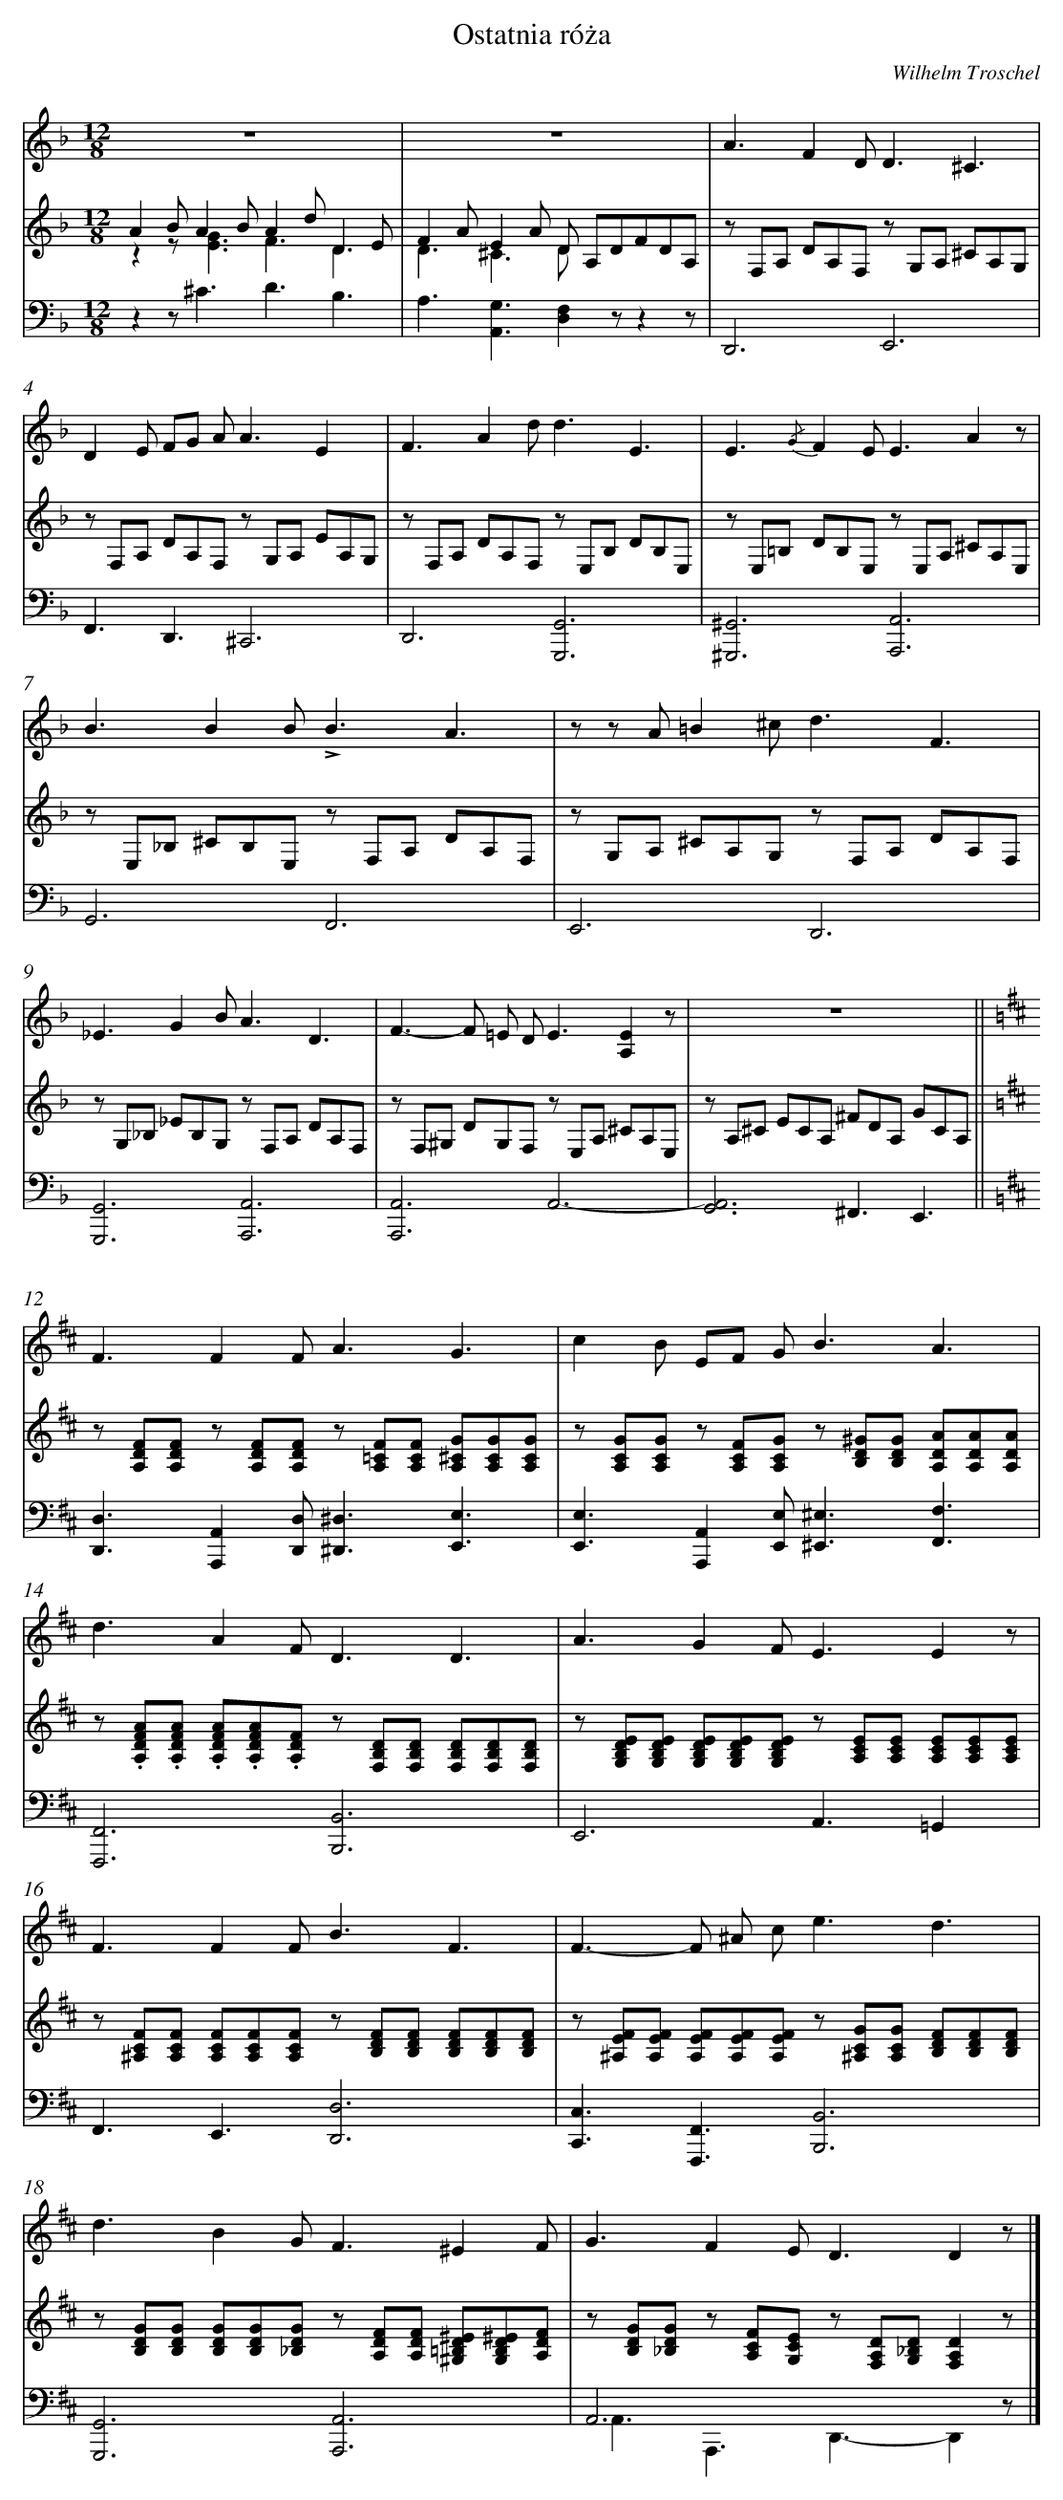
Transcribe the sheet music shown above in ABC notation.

X:1
T: Ostatnia róża
C: Wilhelm Troschel
L: 1/8
M: 12/8
V: 1 clef=treble
V: 2 clef=treble
V: 3 clef=bass
K: F
[V:1] z12 |
[V:2] A2BA2BA2dD2E & z2z2<[E2G2]F3D3 |
[V:3] z2z2<^C2D3B,3 |
[V:1] z12 |
[V:2] F2AE2A D A,DFDA, & D3^C2>D2 xx4 |
[V:3] A,3[A,,3G,3][D,2F,2]zz2z |
[V:1] A3F2D2<D2^C3 |
[V:2] z F,A, DA,F, z G,A, ^CA,G, |
[V:3] D,,6E,,6 |
[V:1] D2E FG A2<A2E2x |
[V:2] z F,A, DA,F, z G,A, EA,G, |
[V:3] F,,3D,,3^C,,6 |
[V:1] F3A2d2<d2E3 |
[V:2] z F,A, DA,F, z E,B, DB,E, |
[V:3] D,,6[G,,,6G,,6] |
[V:1] E3{/G}F2E2<E2A2z |
[V:2] z E,=B, DB,E, z E,A, ^CA,E, |
[V:3] [^G,,,6^G,,6][A,,,6A,,6] |
[V:1] B3B2B2<!accent!B2A3 |
[V:2] z E,_B, ^CB,E, z F,A, DA,F, |
[V:3] G,,6F,,6 |
[V:1] z z A=B2^c2<d2F3 |
[V:2] z G,A, ^CA,G, z F,A, DA,F, |
[V:3] E,,6D,,6 |
[V:1] _E3G2B2<A2D3 |
[V:2] z G,_B, _EB,G, z F,A, DA,F, |
[V:3] [G,,,6G,,6][A,,,6A,,6] |
[V:1] F2>-F2 =E D2<E2[A,2E2]z |
[V:2] z F,^G, DG,F, z E,A, ^CA,E, |
[V:3] [A,,,6A,,6]A,,6- |
[V:1] z12 ||
[V:2] z A,^C ECA, ^FDA, GCA, ||
[V:3] [G,,6A,,6]^F,,3E,,3 ||
[V:1]  [K:D] F3F2F2<A2G3 |
[V:2]  [K:D] z [A,DF][A,DF] z [A,DF][A,DF] z [A,=CF][A,CF] [A,^CG][A,CG][A,CG] |
[V:3]  [K:D] [D,,3D,3][A,,,2A,,2][D,,2D,2]<[^D,,2^D,2][E,,3E,3] |
[V:1] c2B EF G2<B2A3 |
[V:2] z [A,CG][A,CG] z [A,CF][A,CG] z [B,D^G][B,DG] [A,DA][A,DA][A,DA] |
[V:3] [E,,3E,3][A,,,2A,,2][E,,2E,2]<[^E,,2^E,2][F,,3F,3] |
[V:1] d3A2F2<D2D3 |
[V:2] z .[A,DFA].[A,DFA] .[A,DFA].[A,DFA].[A,DF] z [F,B,D][F,B,D] [F,B,D][F,B,D][F,B,D] |
[V:3] [F,,,6F,,6][B,,,6B,,6] |
[V:1] A3G2F2<E2E2z |
[V:2] z [G,B,DE][G,B,DE] [G,B,DE][G,B,DE][G,B,DE] z [A,CE][A,CE] [A,CE][A,CE][A,CE] |
[V:3] E,,6A,,3=G,,2x |
[V:1] F3F2F2<B2F3 |
[V:2] z [^A,CF][A,CF] [A,CF][A,CF][A,CF] z [B,DF][B,DF] [B,DF][B,DF][B,DF] |
[V:3] F,,3E,,3[D,,6D,6] |
[V:1] F2>-F2 ^A c2<e2d3 |
[V:2] z [^A,EF][A,EF] [A,EF][A,EF][A,EF] z [^A,CG][A,CG] [B,DF][B,DF][B,DF] |
[V:3] [C,,3C,3][F,,,3F,,3][B,,,6B,,6] |
[V:1] d3B2G2<F2^E2F |
[V:2] z [B,DG][B,DG] [B,DG][B,DG][_B,DG] z [A,DF][A,DF] [^G,=B,D^E][G,B,D^E][A,DF] |
[V:3] [G,,,6G,,6][A,,,6A,,6] |
[V:1] G3F2E2<D2D2z |]
[V:2] z [B,DG][_B,DG] z [A,CF][G,CE] z [F,A,D][G,_B,D][F,2A,2D2]z |]
[V:3] A,,4>x4x4 & A,,3A,,,3D,,3-D,,2z |]
